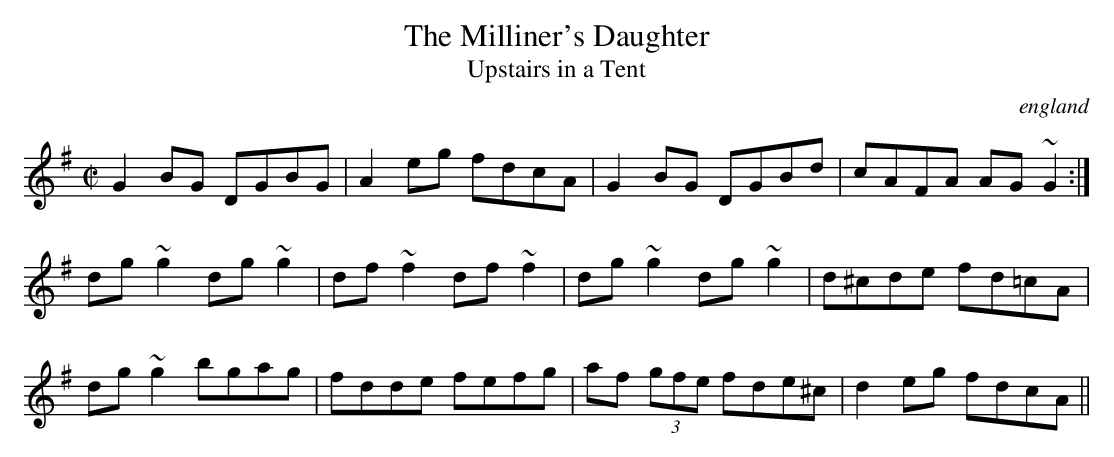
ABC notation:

X:1
T:Milliner's Daughter, The
T:Upstairs in a Tent
O:england
M:C|
K:G
G2BG DGBG|A2eg fdcA|G2BG DGBd|cAFA AG~G2:|
dg~g2 dg~g2|df~f2 df~f2|dg~g2 dg~g2|d^cde fd=cA|
dg~g2 bgag|fdde fefg|af (3gfe fde^c|d2eg fdcA||
